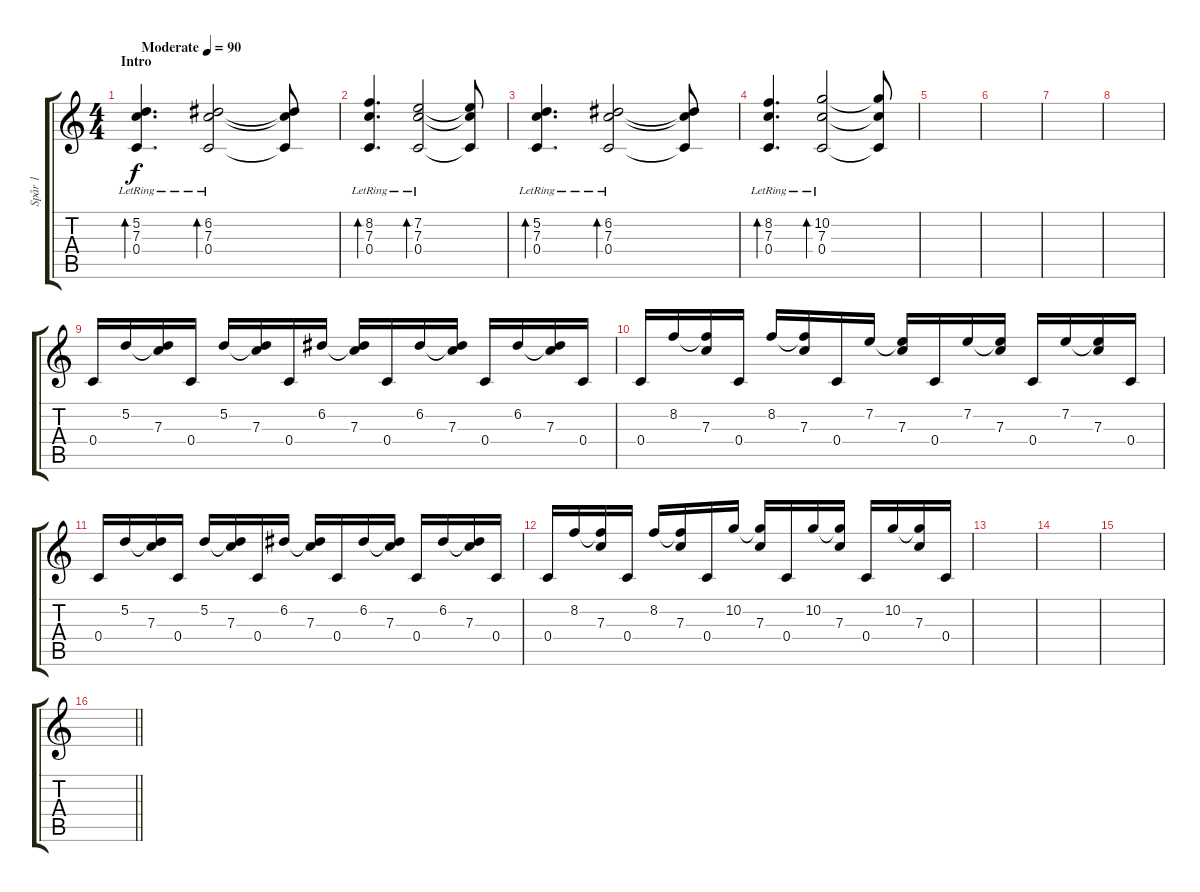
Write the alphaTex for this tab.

\track ("Spår 1" "Spår 1") {instrument electricguitarclean}
\staff {score tabs}
\tuning (D4 A3 F3 C3 G2 C2) {hide}
\ts (4 4)
\section ("" "Intro")
\tempo (90 "Moderate")
\clef g2
\ks c
(5.2{lr} 7.3{lr} 0.4{lr}).4{d bd 240 dy f instrument electricguitarclean} (6.2{lr} 7.3{lr} 0.4{lr}).2{bd 240} (6.2{t} 7.3{t} 0.4{t}).8 |
(8.2{lr} 7.3{lr} 0.4{lr}).4{d bd 240} (7.2{lr} 7.3{lr} 0.4{lr}).2{bd 240} (7.2{t} 7.3{t} 0.4{t}).8 |
(5.2{lr} 7.3{lr} 0.4{lr}).4{d bd 240} (6.2{lr} 7.3{lr} 0.4{lr}).2{bd 240} (6.2{t} 7.3{t} 0.4{t}).8 |
(8.2{lr} 7.3{lr} 0.4{lr}).4{d bd 240} (10.2{lr} 7.3{lr} 0.4{lr}).2{bd 240} (10.2{t} 7.3{t} 0.4{t}).8 |
|
|
|
|
0.4.16 5.2.16 (5.2{t} 7.3).16 0.4.16 5.2.16 (5.2{t} 7.3).16 0.4.16 6.2.16 (6.2{t} 7.3).16 0.4.16 6.2.16 (6.2{t} 7.3).16 0.4.16 6.2.16 (6.2{t} 7.3).16 0.4.16 |
0.4.16 8.2.16 (8.2{t} 7.3).16 0.4.16 8.2.16 (8.2{t} 7.3).16 0.4.16 7.2.16 (7.2{t} 7.3).16 0.4.16 7.2.16 (7.2{t} 7.3).16 0.4.16 7.2.16 (7.2{t} 7.3).16 0.4.16 |
0.4.16 5.2.16 (5.2{t} 7.3).16 0.4.16 5.2.16 (5.2{t} 7.3).16 0.4.16 6.2.16 (6.2{t} 7.3).16 0.4.16 6.2.16 (6.2{t} 7.3).16 0.4.16 6.2.16 (6.2{t} 7.3).16 0.4.16 |
0.4.16 8.2.16 (8.2{t} 7.3).16 0.4.16 8.2.16 (8.2{t} 7.3).16 0.4.16 10.2.16 (10.2{t} 7.3).16 0.4.16 10.2.16 (10.2{t} 7.3).16 0.4.16 10.2.16 (10.2{t} 7.3).16 0.4.16 |
|
|
|
\barLineRight lightlight
